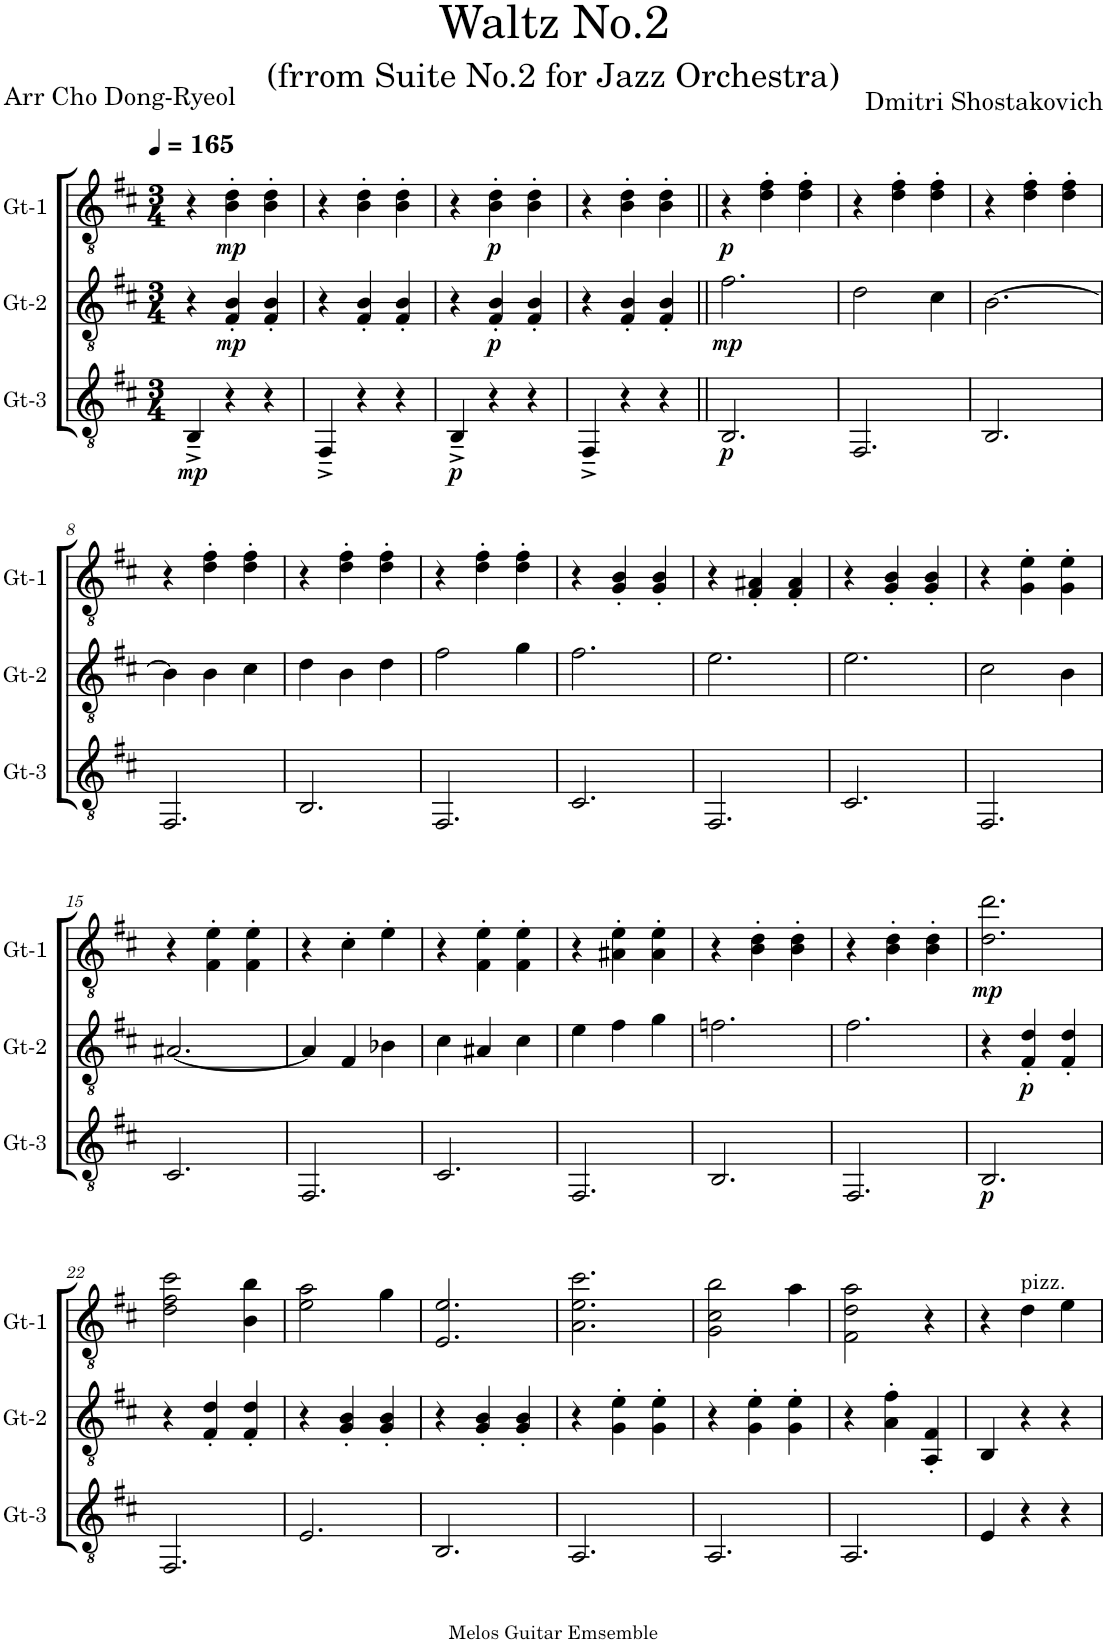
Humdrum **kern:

**kern	**dynam	**kern	**dynam	**kern	**dynam
*part3	*part3	*part2	*part2	*part1	*part1
*staff3	*staff3	*staff2	*staff2	*staff1	*staff1
*I"Gt-3	*	*I"Gt-2	*	*I"Gt-1	*
*I'Gt-3	*	*I'Gt-2	*	*I'Gt-1	*
*clefGv2	*	*clefGv2	*	*clefGv2	*
*k[f#c#]	*	*k[f#c#]	*	*k[f#c#]	*
*M3/4	*	*M3/4	*	*M3/4	*
*MM165	*	*MM165	*	*MM165	*
=1	=1	=1	=1	=1	=1
!	!LO:DY:b	!	!	!	!
4BB~^/	mp	4r	.	4r	.
!	!	!	!LO:DY:b	!	!LO:DY:b
4r	.	4F#/' 4B/'	mp	4B\' 4d\'	mp
4r	.	4F#/' 4B/'	.	4B\' 4d\'	.
=2	=2	=2	=2	=2	=2
4FF#~^/	.	4r	.	4r	.
4r	.	4F#/' 4B/'	.	4B\' 4d\'	.
4r	.	4F#/' 4B/'	.	4B\' 4d\'	.
=3	=3	=3	=3	=3	=3
!	!LO:DY:b	!	!	!	!
4BB~^/	p	4r	.	4r	.
!	!	!	!LO:DY:b	!	!LO:DY:b
4r	.	4F#/' 4B/'	p	4B\' 4d\'	p
4r	.	4F#/' 4B/'	.	4B\' 4d\'	.
=4	=4	=4	=4	=4	=4
4FF#~^/	.	4r	.	4r	.
4r	.	4F#/' 4B/'	.	4B\' 4d\'	.
4r	.	4F#/' 4B/'	.	4B\' 4d\'	.
=5||	=5||	=5||	=5||	=5||	=5||
!	!LO:DY:b	!	!LO:DY:b	!	!LO:DY:b
2.BB/	p	2.f#\	mp	4r	p
.	.	.	.	4d\' 4f#\'	.
.	.	.	.	4d\' 4f#\'	.
=6	=6	=6	=6	=6	=6
2.FF#/	.	2d\	.	4r	.
.	.	.	.	4d\' 4f#\'	.
.	.	4c#\	.	4d\' 4f#\'	.
=7	=7	=7	=7	=7	=7
2.BB/	.	[2.B\	.	4r	.
.	.	.	.	4d\' 4f#\'	.
.	.	.	.	4d\' 4f#\'	.
!!LO:LB:g=z
=8	=8	=8	=8	=8	=8
2.FF#/	.	4B\]	.	4r	.
.	.	4B\	.	4d\' 4f#\'	.
.	.	4c#\	.	4d\' 4f#\'	.
=9	=9	=9	=9	=9	=9
2.BB/	.	4d\	.	4r	.
.	.	4B\	.	4d\' 4f#\'	.
.	.	4d\	.	4d\' 4f#\'	.
=10	=10	=10	=10	=10	=10
2.FF#/	.	2f#\	.	4r	.
.	.	.	.	4d\' 4f#\'	.
.	.	4g\	.	4d\' 4f#\'	.
=11	=11	=11	=11	=11	=11
2.C#/	.	2.f#\	.	4r	.
.	.	.	.	4G/' 4B/'	.
.	.	.	.	4G/' 4B/'	.
=12	=12	=12	=12	=12	=12
2.FF#/	.	2.e\	.	4r	.
.	.	.	.	4F#/' 4A#X/'	.
.	.	.	.	4F#/' 4A#/'	.
=13	=13	=13	=13	=13	=13
2.C#/	.	2.e\	.	4r	.
.	.	.	.	4G/' 4B/'	.
.	.	.	.	4G/' 4B/'	.
=14	=14	=14	=14	=14	=14
2.FF#/	.	2c#\	.	4r	.
.	.	.	.	4G\' 4e\'	.
.	.	4B\	.	4G\' 4e\'	.
!!LO:LB:g=z
=15	=15	=15	=15	=15	=15
2.C#/	.	[2.A#X/	.	4r	.
.	.	.	.	4F#\' 4e\'	.
.	.	.	.	4F#\' 4e\'	.
=16	=16	=16	=16	=16	=16
2.FF#/	.	4A#/]	.	4r	.
.	.	4F#/	.	4c#'\	.
.	.	4B-X\	.	4e'\	.
=17	=17	=17	=17	=17	=17
2.C#/	.	4c#\	.	4r	.
.	.	4A#X/	.	4F#\' 4e\'	.
.	.	4c#\	.	4F#\' 4e\'	.
=18	=18	=18	=18	=18	=18
2.FF#/	.	4e\	.	4r	.
.	.	4f#\	.	4A#X\' 4e\'	.
.	.	4g\	.	4A#\' 4e\'	.
=19	=19	=19	=19	=19	=19
2.BB/	.	2.fn\	.	4r	.
.	.	.	.	4B\' 4d\'	.
.	.	.	.	4B\' 4d\'	.
=20	=20	=20	=20	=20	=20
2.FF#/	.	2.f#\	.	4r	.
.	.	.	.	4B\' 4d\'	.
.	.	.	.	4B\' 4d\'	.
=21	=21	=21	=21	=21	=21
!	!LO:DY:b	!	!	!	!LO:DY:b
2.BB/	p	4r	.	2.d\ 2.dd\	mp
!	!	!	!LO:DY:b	!	!
.	.	4F#/' 4d/'	p	.	.
.	.	4F#/' 4d/'	.	.	.
!!LO:LB:g=z
=22	=22	=22	=22	=22	=22
2.FF#/	.	4r	.	2d\ 2f#\ 2cc#\	.
.	.	4F#/' 4d/'	.	.	.
.	.	4F#/' 4d/'	.	4B\ 4b\	.
=23	=23	=23	=23	=23	=23
2.E/	.	4r	.	2e\ 2a\	.
.	.	4G/' 4B/'	.	.	.
.	.	4G/' 4B/'	.	4g\	.
=24	=24	=24	=24	=24	=24
2.BB/	.	4r	.	2.E/ 2.e/	.
.	.	4G/' 4B/'	.	.	.
.	.	4G/' 4B/'	.	.	.
=25	=25	=25	=25	=25	=25
2.AA/	.	4r	.	2.A\ 2.e\ 2.cc#\	.
.	.	4G\' 4e\'	.	.	.
.	.	4G\' 4e\'	.	.	.
=26	=26	=26	=26	=26	=26
2.AA/	.	4r	.	2G\ 2c#\ 2b\	.
.	.	4G\' 4e\'	.	.	.
.	.	4G\' 4e\'	.	4a\	.
=27	=27	=27	=27	=27	=27
2.AA/	.	4r	.	2F#\ 2d\ 2a\	.
.	.	4A\' 4f#\'	.	.	.
.	.	4AA/' 4F#/'	.	4r	.
=28	=28	=28	=28	=28	=28
4E/	.	4BB/	.	4r	.
!	!	!	!	!LO:TX:a:t=pizz.	!
4r	.	4r	.	4d\	.
4r	.	4r	.	4e\	.
=	=	=	=	=	=
*-	*-	*-	*-	*-	*-
